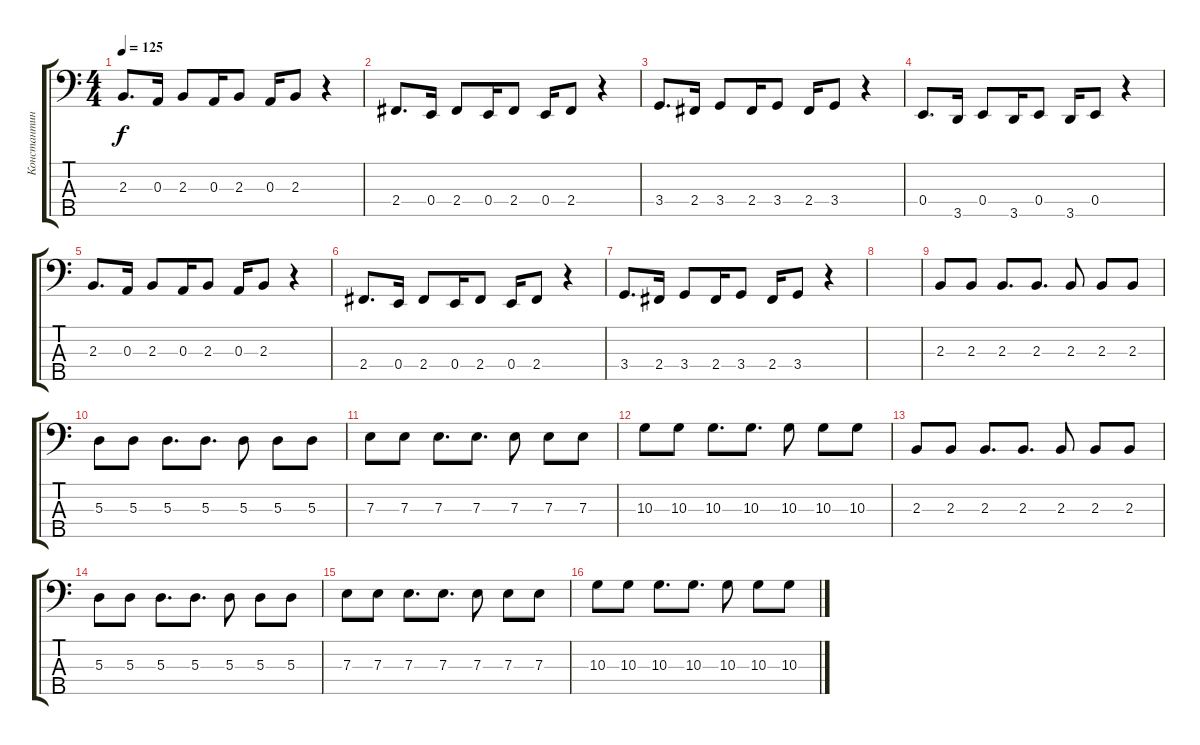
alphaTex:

\track ("Константин Бекрев" "Константин") {instrument electricbasspick}
\staff {score tabs}
\tuning (G2 D2 A1 E1 B0) {hide}
\ts (4 4)
\tempo 125
\clef f4
\ks c
2.3.8{d dy f} 0.3.16 2.3.8 0.3.16 2.3.8 0.3.16 2.3.8 r.4 |
2.4.8{d} 0.4.16 2.4.8 0.4.16 2.4.8 0.4.16 2.4.8 r.4 |
3.4.8{d} 2.4.16 3.4.8 2.4.16 3.4.8 2.4.16 3.4.8 r.4 |
0.4.8{d} 3.5.16 0.4.8 3.5.16 0.4.8 3.5.16 0.4.8 r.4 |
2.3.8{d} 0.3.16 2.3.8 0.3.16 2.3.8 0.3.16 2.3.8 r.4 |
2.4.8{d} 0.4.16 2.4.8 0.4.16 2.4.8 0.4.16 2.4.8 r.4 |
3.4.8{d} 2.4.16 3.4.8 2.4.16 3.4.8 2.4.16 3.4.8 r.4 |
|
2.3.8 2.3.8 2.3.8{d} 2.3.8{d} 2.3.8 2.3.8 2.3.8 |
5.3.8 5.3.8 5.3.8{d} 5.3.8{d} 5.3.8 5.3.8 5.3.8 |
7.3.8 7.3.8 7.3.8{d} 7.3.8{d} 7.3.8 7.3.8 7.3.8 |
10.3.8 10.3.8 10.3.8{d} 10.3.8{d} 10.3.8 10.3.8 10.3.8 |
2.3.8 2.3.8 2.3.8{d} 2.3.8{d} 2.3.8 2.3.8 2.3.8 |
5.3.8 5.3.8 5.3.8{d} 5.3.8{d} 5.3.8 5.3.8 5.3.8 |
7.3.8 7.3.8 7.3.8{d} 7.3.8{d} 7.3.8 7.3.8 7.3.8 |
10.3.8 10.3.8 10.3.8{d} 10.3.8{d} 10.3.8 10.3.8 10.3.8
